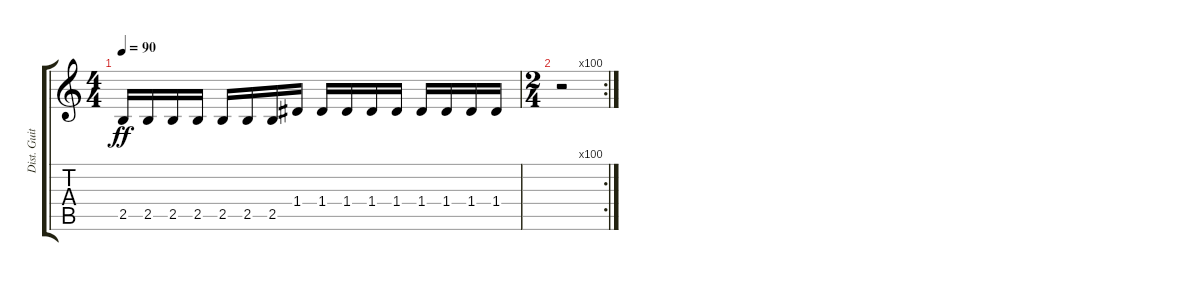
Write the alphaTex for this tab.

\track ("Dist. Guitar 1" "Dist. Guit") {instrument distortionguitar}
\staff {score tabs}
\tuning (E4 B3 G3 D3 A2 E2) {hide}
\ts (4 4)
\tempo 90
\clef g2
\ks c
2.5.16{dy ff} 2.5.16 2.5.16 2.5.16 2.5.16 2.5.16 2.5.16 1.4.16 1.4.16 1.4.16 1.4.16 1.4.16 1.4.16 1.4.16 1.4.16 1.4.16 |
\rc 100
\ts (2 4)
r.2
